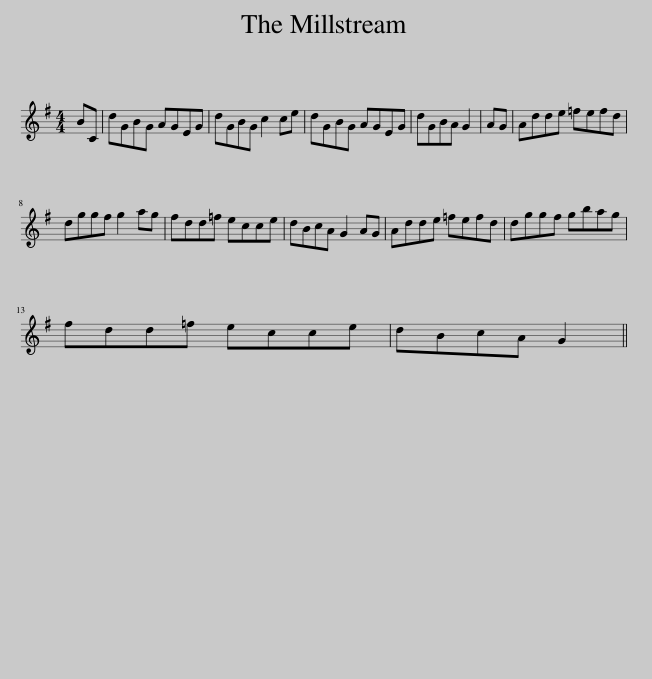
X:1
L:1/8
M:4/4
I:linebreak $
K:G
V:1 treble
V:1
 BC | dGBG AGEG | dGBG c2 ce | dGBG AGEG | dGBA G2 | %5
 AG | Adde =fefd |$ dggf g2 ag | fdd=f ecce | dBcA G2 AG | %10
 Adde =fefd | dggf gbag |$ fdd=f ecce | dBcA G2 || %14
